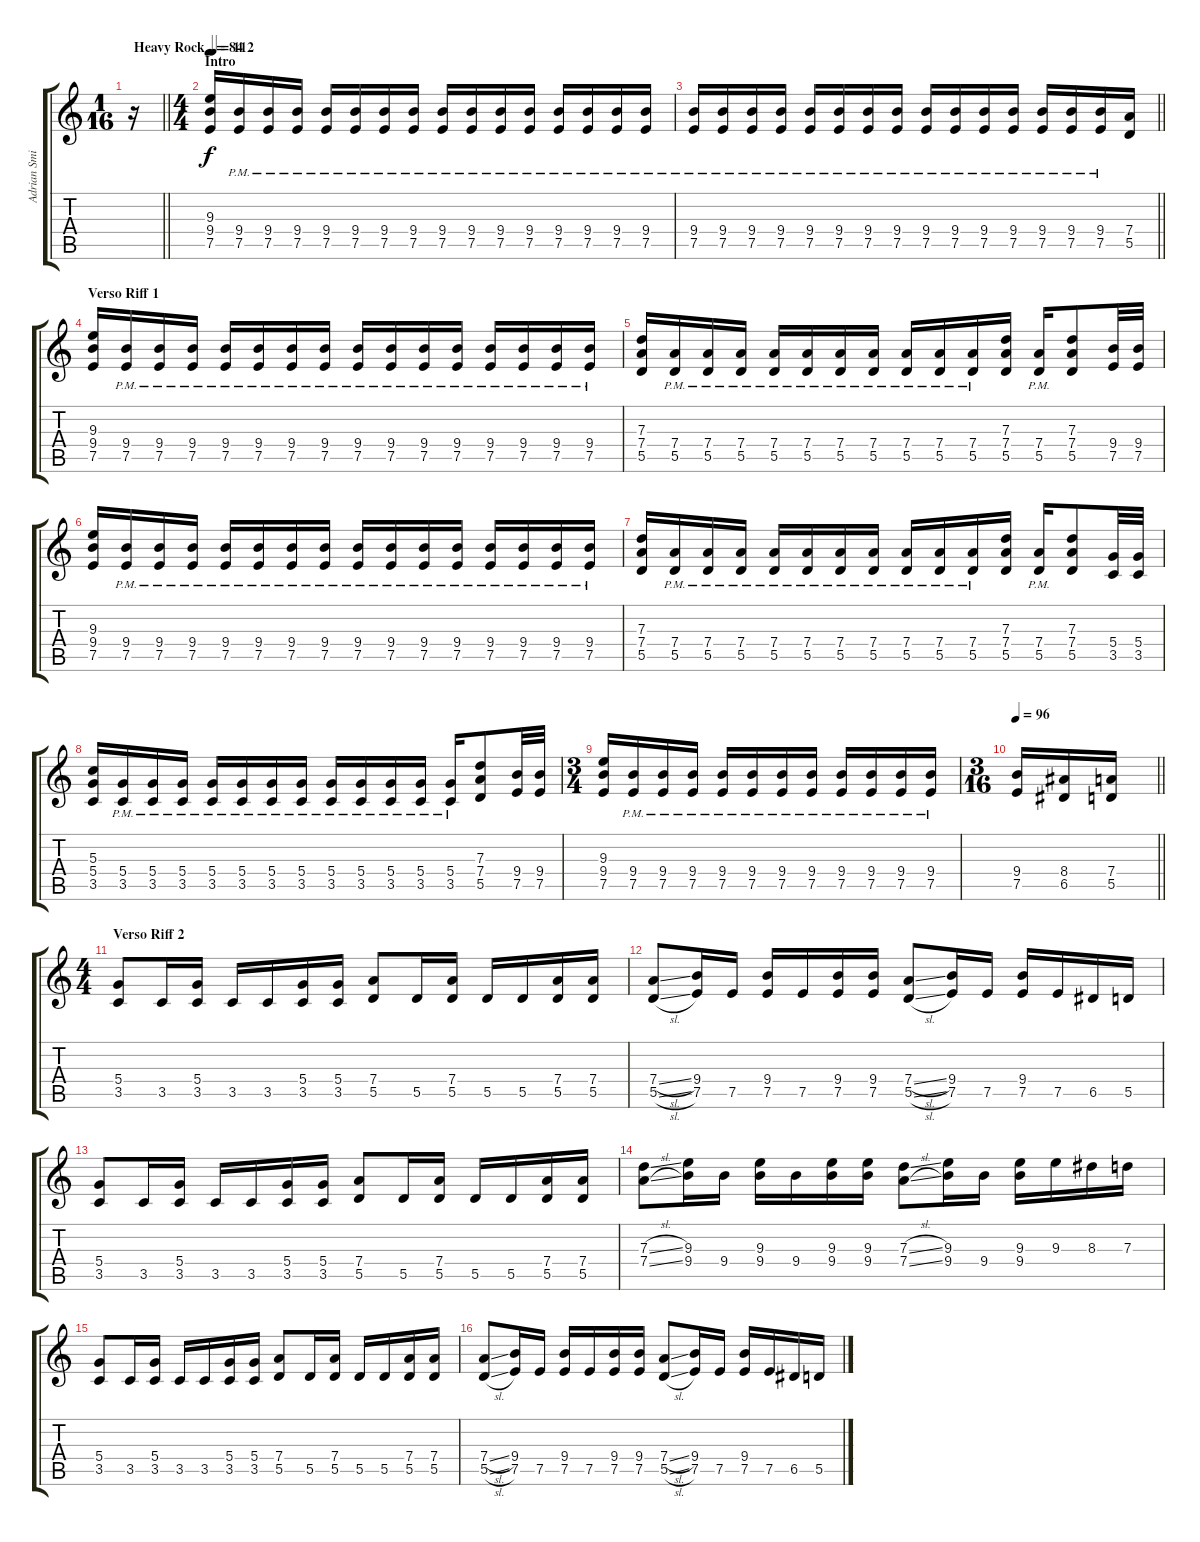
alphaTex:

\track ("Adrian Smith" "Adrian Smi") {instrument overdrivenguitar}
\staff {score tabs}
\tuning (E4 B3 G3 D3 A2 E2) {hide}
\ts (1 16)
\tempo (112 "Heavy Rock")
\clef g2
\barLineRight lightlight
\ks c
r.16{dy f instrument overdrivenguitar} |
\ts (4 4)
\section ("" "Intro")
\tempo 84
(9.3 9.4 7.5).16 (9.4{pm} 7.5{pm}).16 (9.4{pm} 7.5{pm}).16 (9.4{pm} 7.5{pm}).16 (9.4{pm} 7.5{pm}).16 (9.4{pm} 7.5{pm}).16 (9.4{pm} 7.5{pm}).16 (9.4{pm} 7.5{pm}).16 (9.4{pm} 7.5{pm}).16 (9.4{pm} 7.5{pm}).16 (9.4{pm} 7.5{pm}).16 (9.4{pm} 7.5{pm}).16 (9.4{pm} 7.5{pm}).16 (9.4{pm} 7.5{pm}).16 (9.4{pm} 7.5{pm}).16 (9.4{pm} 7.5{pm}).16 |
\barLineRight lightlight
(9.4{pm} 7.5{pm}).16 (9.4{pm} 7.5{pm}).16 (9.4{pm} 7.5{pm}).16 (9.4{pm} 7.5{pm}).16 (9.4{pm} 7.5{pm}).16 (9.4{pm} 7.5{pm}).16 (9.4{pm} 7.5{pm}).16 (9.4{pm} 7.5{pm}).16 (9.4{pm} 7.5{pm}).16 (9.4{pm} 7.5{pm}).16 (9.4{pm} 7.5{pm}).16 (9.4{pm} 7.5{pm}).16 (9.4{pm} 7.5{pm}).16 (9.4{pm} 7.5{pm}).16 (9.4{pm} 7.5{pm}).16 (7.4 5.5).16 |
\section ("" "Verso Riff 1")
(9.3 9.4 7.5).16 (9.4{pm} 7.5{pm}).16 (9.4{pm} 7.5{pm}).16 (9.4{pm} 7.5{pm}).16 (9.4{pm} 7.5{pm}).16 (9.4{pm} 7.5{pm}).16 (9.4{pm} 7.5{pm}).16 (9.4{pm} 7.5{pm}).16 (9.4{pm} 7.5{pm}).16 (9.4{pm} 7.5{pm}).16 (9.4{pm} 7.5{pm}).16 (9.4{pm} 7.5{pm}).16 (9.4{pm} 7.5{pm}).16 (9.4{pm} 7.5{pm}).16 (9.4{pm} 7.5{pm}).16 (9.4{pm} 7.5{pm}).16 |
(7.3 7.4 5.5).16 (7.4{pm} 5.5{pm}).16 (7.4{pm} 5.5{pm}).16 (7.4{pm} 5.5{pm}).16 (7.4{pm} 5.5{pm}).16 (7.4{pm} 5.5{pm}).16 (7.4{pm} 5.5{pm}).16 (7.4{pm} 5.5{pm}).16 (7.4{pm} 5.5{pm}).16 (7.4{pm} 5.5{pm}).16 (7.4{pm} 5.5{pm}).16 (7.3 7.4 5.5).16 (7.4{pm} 5.5{pm}).16 (7.3 7.4 5.5).8 (9.4 7.5).32 (9.4 7.5).32 |
(9.3 9.4 7.5).16 (9.4{pm} 7.5{pm}).16 (9.4{pm} 7.5{pm}).16 (9.4{pm} 7.5{pm}).16 (9.4{pm} 7.5{pm}).16 (9.4{pm} 7.5{pm}).16 (9.4{pm} 7.5{pm}).16 (9.4{pm} 7.5{pm}).16 (9.4{pm} 7.5{pm}).16 (9.4{pm} 7.5{pm}).16 (9.4{pm} 7.5{pm}).16 (9.4{pm} 7.5{pm}).16 (9.4{pm} 7.5{pm}).16 (9.4{pm} 7.5{pm}).16 (9.4{pm} 7.5{pm}).16 (9.4{pm} 7.5{pm}).16 |
(7.3 7.4 5.5).16 (7.4{pm} 5.5{pm}).16 (7.4{pm} 5.5{pm}).16 (7.4{pm} 5.5{pm}).16 (7.4{pm} 5.5{pm}).16 (7.4{pm} 5.5{pm}).16 (7.4{pm} 5.5{pm}).16 (7.4{pm} 5.5{pm}).16 (7.4{pm} 5.5{pm}).16 (7.4{pm} 5.5{pm}).16 (7.4{pm} 5.5{pm}).16 (7.3 7.4 5.5).16 (7.4{pm} 5.5{pm}).16 (7.3 7.4 5.5).8 (5.4 3.5).32 (5.4 3.5).32 |
(5.3 5.4 3.5).16 (5.4{pm} 3.5{pm}).16 (5.4{pm} 3.5{pm}).16 (5.4{pm} 3.5{pm}).16 (5.4{pm} 3.5{pm}).16 (5.4{pm} 3.5{pm}).16 (5.4{pm} 3.5{pm}).16 (5.4{pm} 3.5{pm}).16 (5.4{pm} 3.5{pm}).16 (5.4{pm} 3.5{pm}).16 (5.4{pm} 3.5{pm}).16 (5.4{pm} 3.5{pm}).16 (5.4{pm} 3.5{pm}).16 (7.3 7.4 5.5).8 (9.4 7.5).32 (9.4 7.5).32 |
\ts (3 4)
(9.3 9.4 7.5).16 (9.4{pm} 7.5{pm}).16 (9.4{pm} 7.5{pm}).16 (9.4{pm} 7.5{pm}).16 (9.4{pm} 7.5{pm}).16 (9.4{pm} 7.5{pm}).16 (9.4{pm} 7.5{pm}).16 (9.4{pm} 7.5{pm}).16 (9.4{pm} 7.5{pm}).16 (9.4{pm} 7.5{pm}).16 (9.4{pm} 7.5{pm}).16 (9.4{pm} 7.5{pm}).16 |
\ts (3 16)
\tempo 96
\barLineRight lightlight
(9.4 7.5).16 (8.4 6.5).16 (7.4 5.5).16 |
\ts (4 4)
\section ("" "Verso Riff 2")
(5.4 3.5).8 3.5.16 (5.4 3.5).16 3.5.16 3.5.16 (5.4 3.5).16 (5.4 3.5).16 (7.4 5.5).8 5.5.16 (7.4 5.5).16 5.5.16 5.5.16 (7.4 5.5).16 (7.4 5.5).16 |
(7.4{sl} 5.5{sl}).8 (9.4 7.5).16 7.5.16 (9.4 7.5).16 7.5.16 (9.4 7.5).16 (9.4 7.5).16 (7.4{sl} 5.5{sl}).8 (9.4 7.5).16 7.5.16 (9.4 7.5).16 7.5.16 6.5.16 5.5.16 |
(5.4 3.5).8 3.5.16 (5.4 3.5).16 3.5.16 3.5.16 (5.4 3.5).16 (5.4 3.5).16 (7.4 5.5).8 5.5.16 (7.4 5.5).16 5.5.16 5.5.16 (7.4 5.5).16 (7.4 5.5).16 |
(7.3{sl} 7.4{sl}).8 (9.3 9.4).16 9.4.16 (9.3 9.4).16 9.4.16 (9.3 9.4).16 (9.3 9.4).16 (7.3{sl} 7.4{sl}).8 (9.3 9.4).16 9.4.16 (9.3 9.4).16 9.3.16 8.3.16 7.3.16 |
(5.4 3.5).8 3.5.16 (5.4 3.5).16 3.5.16 3.5.16 (5.4 3.5).16 (5.4 3.5).16 (7.4 5.5).8 5.5.16 (7.4 5.5).16 5.5.16 5.5.16 (7.4 5.5).16 (7.4 5.5).16 |
(7.4{sl} 5.5{sl}).8 (9.4 7.5).16 7.5.16 (9.4 7.5).16 7.5.16 (9.4 7.5).16 (9.4 7.5).16 (7.4{sl} 5.5{sl}).8 (9.4 7.5).16 7.5.16 (9.4 7.5).16 7.5.16 6.5.16 5.5.16
